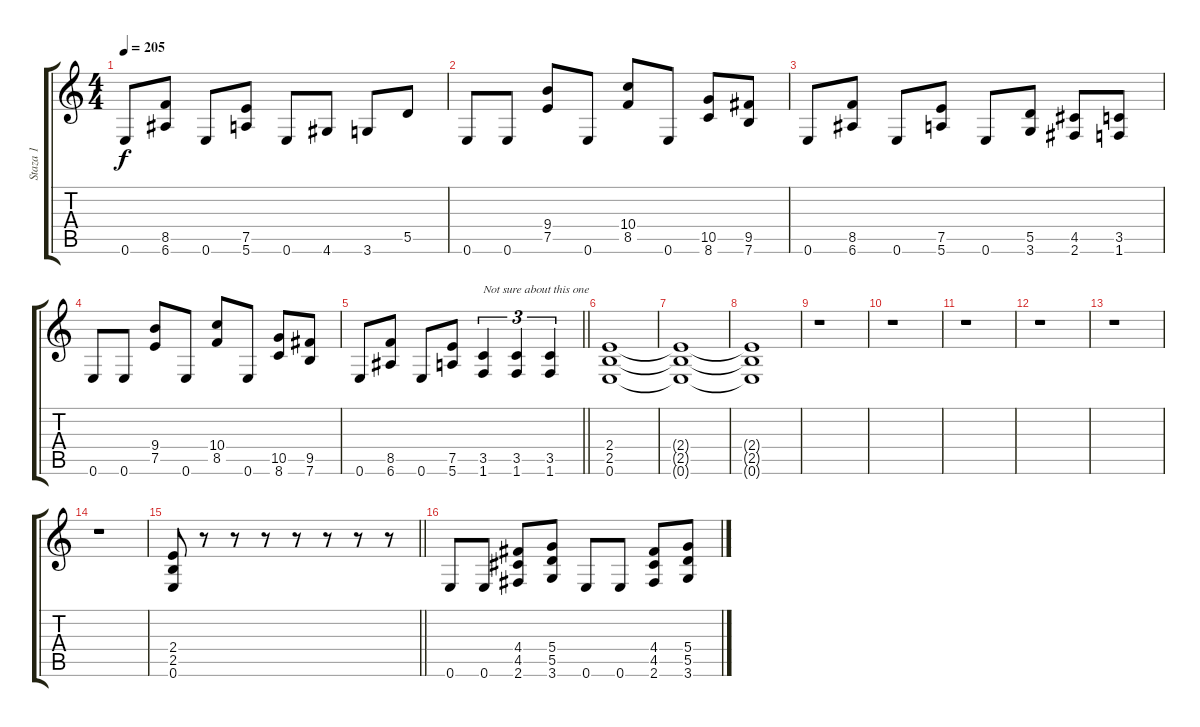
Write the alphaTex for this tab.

\track ("Staza 1" "Staza 1") {instrument overdrivenguitar}
\staff {score tabs}
\tuning (E4 B3 G3 D3 A2 E2) {hide}
\ts (4 4)
\tempo 205
\clef g2
\ks c
0.6.8{dy f} (8.5 6.6).8 0.6.8 (7.5 5.6).8 0.6.8 4.6.8 3.6.8 5.5.8 |
0.6.8 0.6.8 (9.4 7.5).8 0.6.8 (10.4 8.5).8 0.6.8 (10.5 8.6).8 (9.5 7.6).8 |
0.6.8 (8.5 6.6).8 0.6.8 (7.5 5.6).8 0.6.8 (5.5 3.6).8 (4.5 2.6).8 (3.5 1.6).8 |
0.6.8 0.6.8 (9.4 7.5).8 0.6.8 (10.4 8.5).8 0.6.8 (10.5 8.6).8 (9.5 7.6).8 |
\barLineRight lightlight
0.6.8 (8.5 6.6).8 0.6.8 (7.5 5.6).8 (3.5 1.6).4{tu (3 2) txt "Not sure about this one"} (3.5 1.6).4{tu (3 2)} (3.5 1.6).4{tu (3 2)} |
\section ("" "")
(2.4 2.5 0.6).1 |
(2.4{t} 2.5{t} 0.6{t}).1 |
(2.4{t} 2.5{t} 0.6{t}).1 |
r.1 |
r.1 |
r.1 |
r.1 |
r.1 |
r.1 |
\barLineRight lightlight
(2.4 2.5 0.6).8 r.8 r.8 r.8 r.8 r.8 r.8 r.8 |
\section ("" "")
0.6.8 0.6.8 (4.4 4.5 2.6).8 (5.4 5.5 3.6).8 0.6.8 0.6.8 (4.4 4.5 2.6).8 (5.4 5.5 3.6).8
